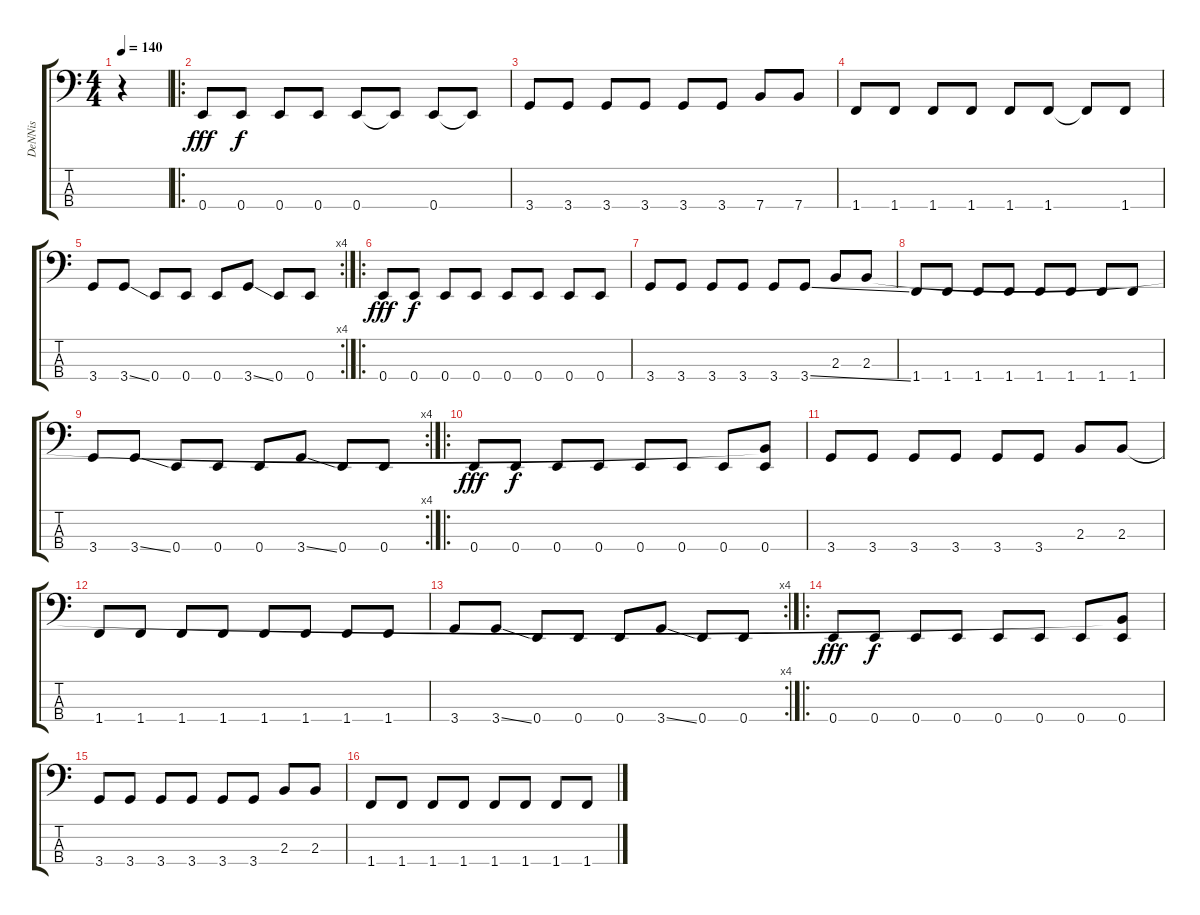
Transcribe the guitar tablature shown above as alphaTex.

\track ("DeNNis" "DeNNis") {instrument electricbassfinger}
\staff {score tabs}
\tuning (G2 D2 A1 E1) {hide}
\ts (4 4)
\tempo 140
\clef f4
\ks c
r.4{dy fff instrument electricbassfinger} |
\ro
0.4.8 0.4.8{dy f} 0.4.8 0.4.8 0.4.8 0.4{t}.8 0.4.8 0.4{t}.8 |
3.4.8 3.4.8 3.4.8 3.4.8 3.4.8 3.4.8 7.4.8 7.4.8 |
1.4.8 1.4.8 1.4.8 1.4.8 1.4.8 1.4.8 1.4{t}.8 1.4.8 |
\rc 4
3.4.8 3.4{ss}.8 0.4.8 0.4.8 0.4.8 3.4{ss}.8 0.4.8 0.4.8 |
\ro
0.4.8{dy fff} 0.4.8{dy f} 0.4.8 0.4.8 0.4.8 0.4.8 0.4.8 0.4.8 |
3.4.8 3.4.8 3.4.8 3.4.8 3.4.8 3.4{ss}.8 2.3.8 2.3.8 |
1.4.8 1.4.8 1.4.8 1.4.8 1.4.8 1.4.8 1.4.8 1.4.8 |
\rc 4
3.4.8 3.4{ss}.8 0.4.8 0.4.8 0.4.8 3.4{ss}.8 0.4.8 0.4.8 |
\ro
0.4.8{dy fff} 0.4.8{dy f} 0.4.8 0.4.8 0.4.8 0.4.8 0.4.8 (2.3{t} 0.4).8 |
3.4.8 3.4.8 3.4.8 3.4.8 3.4.8 3.4.8 2.3.8 2.3.8 |
1.4.8 1.4.8 1.4.8 1.4.8 1.4.8 1.4.8 1.4.8 1.4.8 |
\rc 4
3.4.8 3.4{ss}.8 0.4.8 0.4.8 0.4.8 3.4{ss}.8 0.4.8 0.4.8 |
\ro
0.4.8{dy fff} 0.4.8{dy f} 0.4.8 0.4.8 0.4.8 0.4.8 0.4.8 (2.3{t} 0.4).8 |
3.4.8 3.4.8 3.4.8 3.4.8 3.4.8 3.4.8 2.3.8 2.3.8 |
1.4.8 1.4.8 1.4.8 1.4.8 1.4.8 1.4.8 1.4.8 1.4.8
